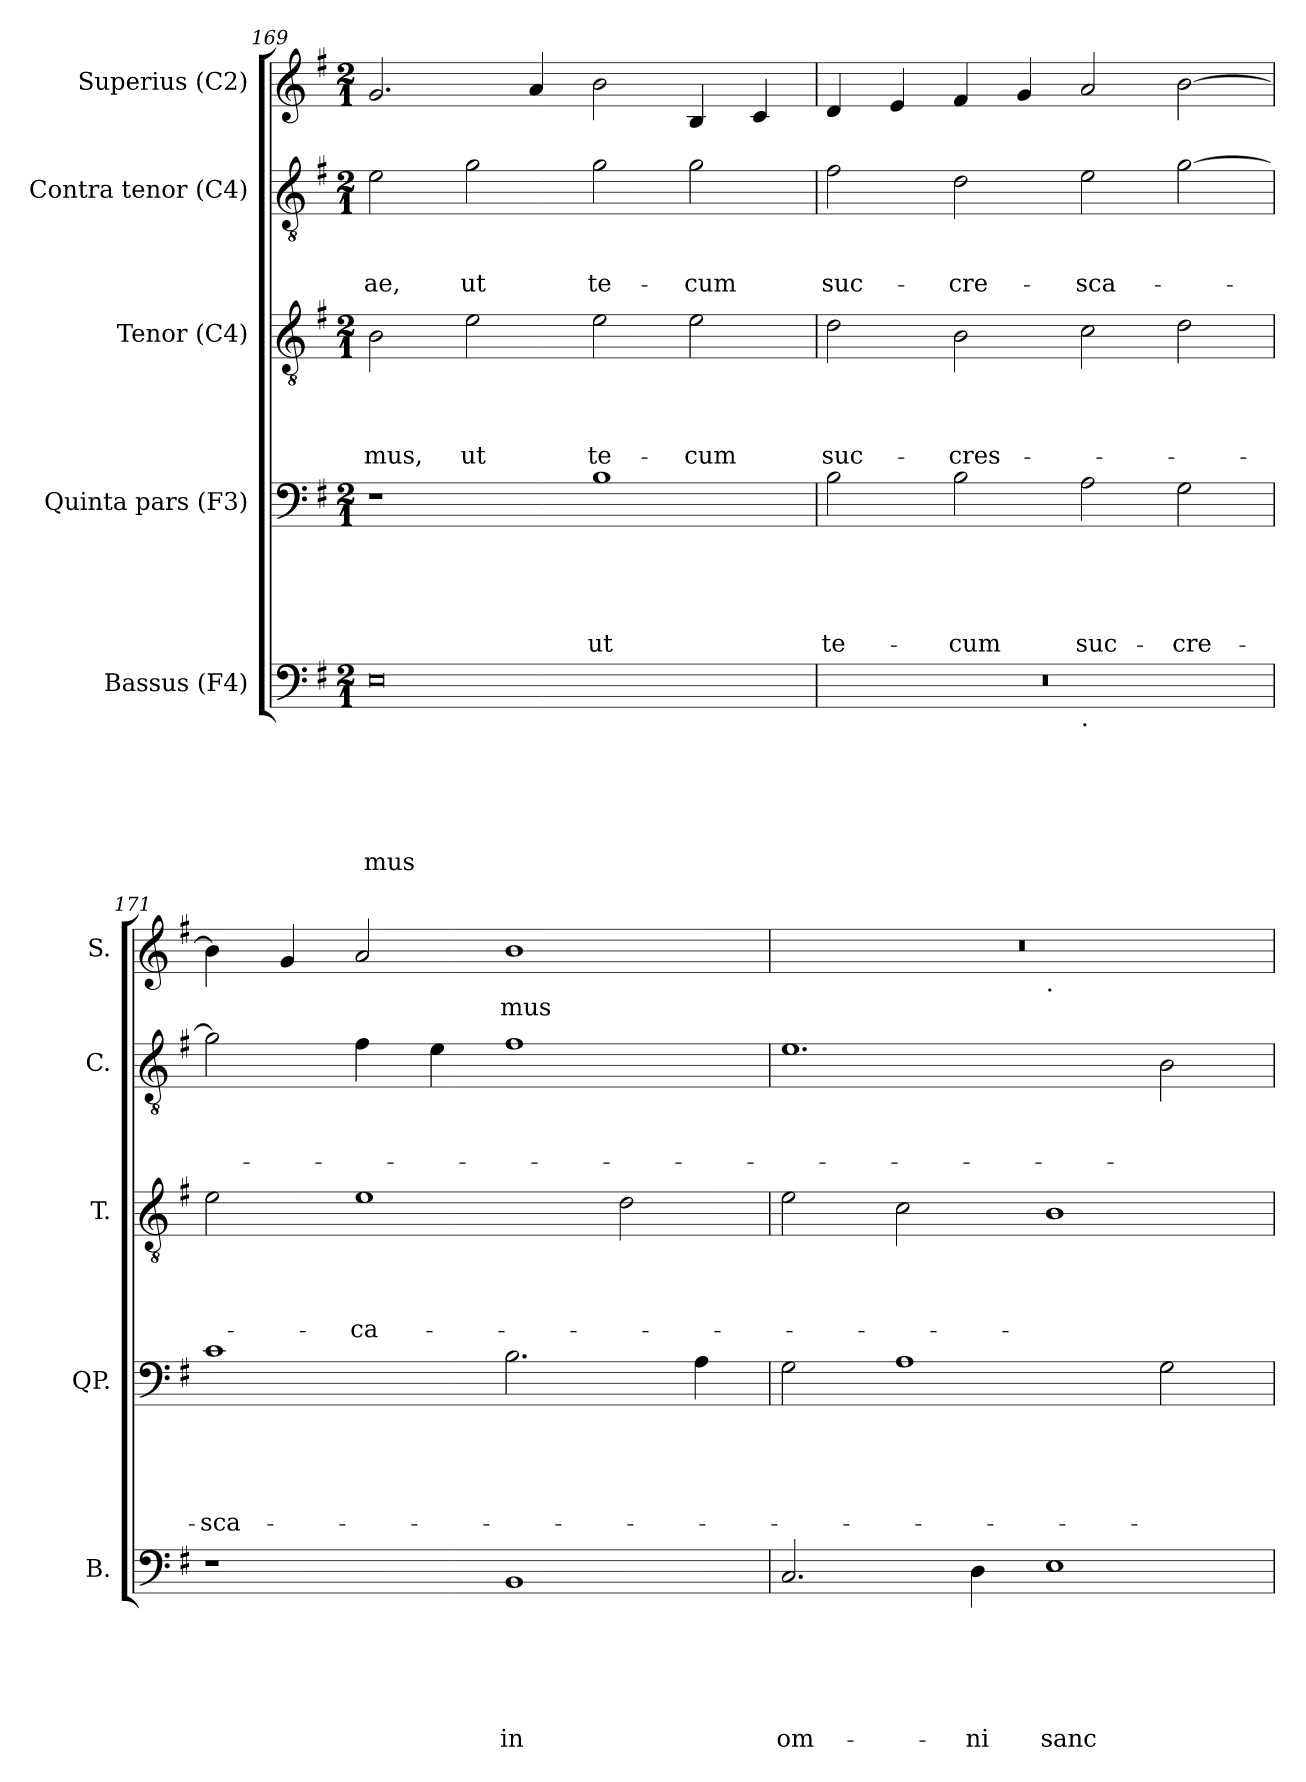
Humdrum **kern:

**kern	**text	**text	**text	**text	**text	**text	**kern	**text	**text	**text	**text	**text	**kern	**text	**text	**text	**text	**kern	**text	**text	**text	**kern	**text
*part5	*part5	*part5	*part5	*part5	*part5	*part5	*part4	*part4	*part4	*part4	*part4	*part4	*part3	*part3	*part3	*part3	*part3	*part2	*part2	*part2	*part2	*part1	*part1
*staff5	*staff5	*staff5	*staff5	*staff5	*staff5	*staff5	*staff4	*staff4	*staff4	*staff4	*staff4	*staff4	*staff3	*staff3	*staff3	*staff3	*staff3	*staff2	*staff2	*staff2	*staff2	*staff1	*staff1
*I"Bassus (F4)	*	*	*	*	*	*	*I"Quinta pars (F3)	*	*	*	*	*	*I"Tenor (C4)	*	*	*	*	*I"Contra tenor (C4)	*	*	*	*I"Superius (C2)	*
*I'B.	*	*	*	*	*	*	*I'QP.	*	*	*	*	*	*I'T.	*	*	*	*	*I'C.	*	*	*	*I'S.	*
*clefF4	*	*	*	*	*	*	*clefF4	*	*	*	*	*	*clefGv2	*	*	*	*	*clefGv2	*	*	*	*clefG2	*
*k[f#]	*	*	*	*	*	*	*k[f#]	*	*	*	*	*	*k[f#]	*	*	*	*	*k[f#]	*	*	*	*k[f#]	*
*G:	*	*	*	*	*	*	*G:	*	*	*	*	*	*G:	*	*	*	*	*G:	*	*	*	*G:	*
*M2/1	*	*	*	*	*	*	*M2/1	*	*	*	*	*	*M2/1	*	*	*	*	*M2/1	*	*	*	*M2/1	*
=169	=169	=169	=169	=169	=169	=169	=169	=169	=169	=169	=169	=169	=169	=169	=169	=169	=169	=169	=169	=169	=169	=169	=169
!	!	!	!	!	!	!LO:LY:b	!	!	!	!	!	!	!	!	!	!	!LO:LY:b	!	!	!	!LO:LY:b	!	!
0E	.	.	.	.	.	-mus	1r	.	.	.	.	.	2B\	.	.	.	-mus,	2e\	.	.	-ae,	2.g/	.
!	!	!	!	!	!	!	!	!	!	!	!	!	!	!	!	!	!LO:LY:b	!	!	!	!LO:LY:b	!	!
.	.	.	.	.	.	.	.	.	.	.	.	.	2e\	.	.	.	ut	2g\	.	.	ut	.	.
.	.	.	.	.	.	.	.	.	.	.	.	.	.	.	.	.	.	.	.	.	.	4a/	.
!	!	!	!	!	!	!	!	!	!	!	!	!LO:LY:b	!	!	!	!	!LO:LY:b	!	!	!	!LO:LY:b	!	!
.	.	.	.	.	.	.	1B	.	.	.	.	ut	2e\	.	.	.	te-	2g\	.	.	te-	2b\	.
!	!	!	!	!	!	!	!	!	!	!	!	!	!	!	!	!	!LO:LY:b	!	!	!	!LO:LY:b	!	!
.	.	.	.	.	.	.	.	.	.	.	.	.	2e\	.	.	.	-cum	2g\	.	.	-cum	4B/	.
.	.	.	.	.	.	.	.	.	.	.	.	.	.	.	.	.	.	.	.	.	.	4c/	.
=170	=170	=170	=170	=170	=170	=170	=170	=170	=170	=170	=170	=170	=170	=170	=170	=170	=170	=170	=170	=170	=170	=170	=170
!	!	!	!	!	!	!	!	!	!	!	!	!LO:LY:b	!	!	!	!	!LO:LY:b	!	!	!	!LO:LY:b	!	!
*^	*	*	*	*	*	*	*	*	*	*	*	*	*	*	*	*	*	*	*	*	*	*	*
0r	1ryy	.	.	.	.	.	.	2B\	.	.	.	.	te-	2d\	.	.	.	suc-	2f#\	.	.	suc-	4d/	.
.	.	.	.	.	.	.	.	.	.	.	.	.	.	.	.	.	.	.	.	.	.	.	4e/	.
!	!	!	!	!	!	!	!	!	!	!	!	!	!LO:LY:b	!	!	!	!	!LO:LY:b	!	!	!	!LO:LY:b	!	!
.	.	.	.	.	.	.	.	2B\	.	.	.	.	-cum	2B\	.	.	.	-cres-	2d\	.	.	-cre-	4f#/	.
.	.	.	.	.	.	.	.	.	.	.	.	.	.	.	.	.	.	.	.	.	.	.	4g/	.
!	!LO:TX:b:t=.	!	!	!	!	!	!	!	!	!	!	!	!	!	!	!	!	!	!	!	!	!	!	!
!	!	!	!	!	!	!	!	!	!	!	!	!	!LO:LY:b	!	!	!	!	!	!	!	!	!LO:LY:b	!	!
.	1ryy	.	.	.	.	.	.	2A\	.	.	.	.	suc-	2c\	.	.	.	.	2e\	.	.	-sca-	2a/	.
!	!	!	!	!	!	!	!	!	!	!	!	!	!LO:LY:b	!	!	!	!	!	!	!	!	!	!	!
.	.	.	.	.	.	.	.	2G\	.	.	.	.	-cre-	2d\	.	.	.	.	[>2g\	.	.	.	[>2b\	.
=171	=171	=171	=171	=171	=171	=171	=171	=171	=171	=171	=171	=171	=171	=171	=171	=171	=171	=171	=171	=171	=171	=171	=171	=171
!	!	!	!	!	!	!	!	!	!	!	!	!	!LO:LY:b	!	!	!	!	!	!	!	!	!	!	!
*v	*v	*	*	*	*	*	*	*	*	*	*	*	*	*	*	*	*	*	*	*	*	*	*	*
1r	.	.	.	.	.	.	1c	.	.	.	.	-sca-	2e\	.	.	.	.	2g\]	.	.	.	4b\]	.
.	.	.	.	.	.	.	.	.	.	.	.	.	.	.	.	.	.	.	.	.	.	4g/	.
!	!	!	!	!	!	!	!	!	!	!	!	!	!	!	!	!	!LO:LY:b	!	!	!	!	!	!
.	.	.	.	.	.	.	.	.	.	.	.	.	1e	.	.	.	-ca-	4f#\	.	.	.	2a/	.
.	.	.	.	.	.	.	.	.	.	.	.	.	.	.	.	.	.	4e\	.	.	.	.	.
!	!	!	!	!	!	!LO:LY:b	!	!	!	!	!	!	!	!	!	!	!	!	!	!	!	!	!LO:LY:b
1BB	.	.	.	.	.	in	2.B\	.	.	.	.	.	.	.	.	.	.	1f#	.	.	.	1b	-mus
.	.	.	.	.	.	.	.	.	.	.	.	.	2d\	.	.	.	.	.	.	.	.	.	.
.	.	.	.	.	.	.	4A\	.	.	.	.	.	.	.	.	.	.	.	.	.	.	.	.
!!LO:PB:g=z
=172	=172	=172	=172	=172	=172	=172	=172	=172	=172	=172	=172	=172	=172	=172	=172	=172	=172	=172	=172	=172	=172	=172	=172
!	!	!	!	!	!	!LO:LY:b	!	!	!	!	!	!	!	!	!	!	!	!	!	!	!	!	!
*	*	*	*	*	*	*	*	*	*	*	*	*	*	*	*	*	*	*	*	*	*	*^	*
2.C/	.	.	.	.	.	om-	2G\	.	.	.	.	.	2e\	.	.	.	.	1.e	.	.	.	0r	1ryy	.
.	.	.	.	.	.	.	1A	.	.	.	.	.	2c\	.	.	.	.	.	.	.	.	.	.	.
!	!	!	!	!	!	!LO:LY:b	!	!	!	!	!	!	!	!	!	!	!	!	!	!	!	!	!	!
4D\	.	.	.	.	.	-ni	.	.	.	.	.	.	.	.	.	.	.	.	.	.	.	.	.	.
!	!	!	!	!	!	!	!	!	!	!	!	!	!	!	!	!	!	!	!	!	!	!	!LO:TX:b:t=.	!
!	!	!	!	!	!	!LO:LY:b	!	!	!	!	!	!	!	!	!	!	!	!	!	!	!	!	!	!
1E	.	.	.	.	.	sanc-	.	.	.	.	.	.	1B	.	.	.	.	.	.	.	.	.	1ryy	.
.	.	.	.	.	.	.	2G\	.	.	.	.	.	.	.	.	.	.	2B\	.	.	.	.	.	.
*	*	*	*	*	*	*	*	*	*	*	*	*	*	*	*	*	*	*	*	*	*	*v	*v	*
=	=	=	=	=	=	=	=	=	=	=	=	=	=	=	=	=	=	=	=	=	=	=	=
*-	*-	*-	*-	*-	*-	*-	*-	*-	*-	*-	*-	*-	*-	*-	*-	*-	*-	*-	*-	*-	*-	*-	*-
